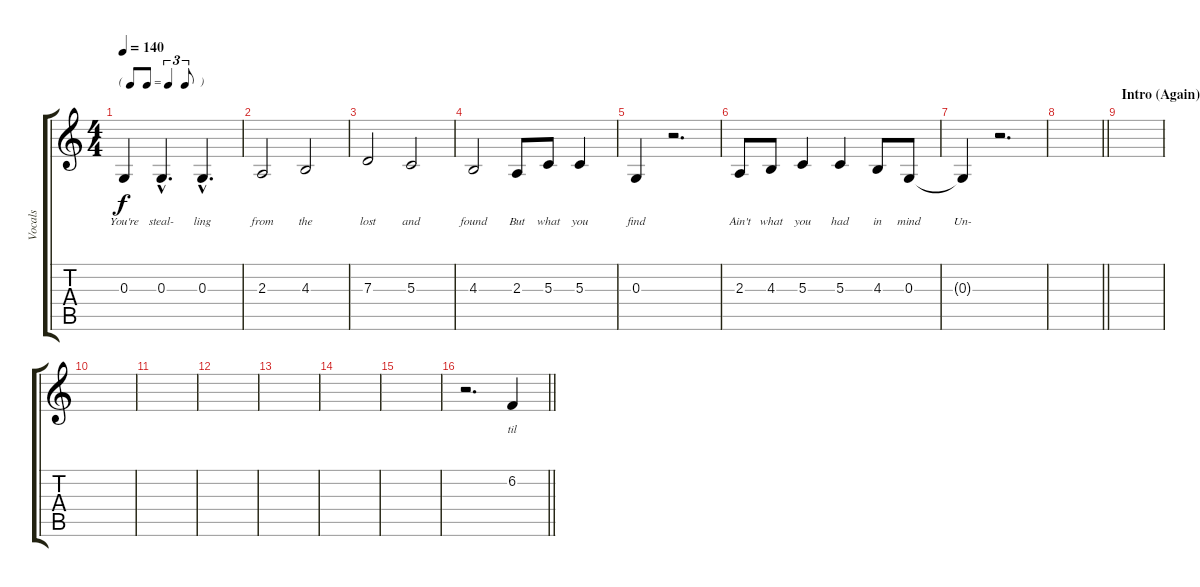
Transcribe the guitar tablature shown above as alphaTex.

\track ("Vocals" "Vocals") {instrument sopranosax}
\staff {score tabs}
\tuning (E4 B3 G3 D3 A2 E2) {hide}
\ts (4 4)
\tf triplet8th
\tempo 140
\clef g2
\ks c
0.3.4{lyrics (0 "You're") lyrics (1 "") lyrics (2 "") lyrics (3 "") lyrics (4 "") dy f} 0.3{hac}.4{d lyrics (0 "steal-") lyrics (1 "") lyrics (2 "") lyrics (3 "") lyrics (4 "")} 0.3{hac}.4{d lyrics (0 "ling") lyrics (1 "") lyrics (2 "") lyrics (3 "") lyrics (4 "")} |
2.3.2{lyrics (0 "from") lyrics (1 "") lyrics (2 "") lyrics (3 "") lyrics (4 "")} 4.3.2{lyrics (0 "the") lyrics (1 "") lyrics (2 "") lyrics (3 "") lyrics (4 "")} |
7.3.2{lyrics (0 "lost") lyrics (1 "") lyrics (2 "") lyrics (3 "") lyrics (4 "")} 5.3.2{lyrics (0 "and") lyrics (1 "") lyrics (2 "") lyrics (3 "") lyrics (4 "")} |
4.3.2{lyrics (0 "found") lyrics (1 "") lyrics (2 "") lyrics (3 "") lyrics (4 "")} 2.3.8{lyrics (0 "But") lyrics (1 "") lyrics (2 "") lyrics (3 "") lyrics (4 "")} 5.3.8{lyrics (0 "what") lyrics (1 "") lyrics (2 "") lyrics (3 "") lyrics (4 "")} 5.3.4{lyrics (0 "you") lyrics (1 "") lyrics (2 "") lyrics (3 "") lyrics (4 "")} |
0.3.4{lyrics (0 "find") lyrics (1 "") lyrics (2 "") lyrics (3 "") lyrics (4 "")} r.2{d} |
2.3.8{lyrics (0 "Ain't") lyrics (1 "") lyrics (2 "") lyrics (3 "") lyrics (4 "")} 4.3.8{lyrics (0 "what") lyrics (1 "") lyrics (2 "") lyrics (3 "") lyrics (4 "")} 5.3.4{lyrics (0 "you") lyrics (1 "") lyrics (2 "") lyrics (3 "") lyrics (4 "")} 5.3.4{lyrics (0 "had") lyrics (1 "") lyrics (2 "") lyrics (3 "") lyrics (4 "")} 4.3.8{lyrics (0 "in") lyrics (1 "") lyrics (2 "") lyrics (3 "") lyrics (4 "")} 0.3.8{lyrics (0 "mind") lyrics (1 "") lyrics (2 "") lyrics (3 "") lyrics (4 "")} |
0.3{t}.4{lyrics (0 "Un-") lyrics (1 "") lyrics (2 "") lyrics (3 "") lyrics (4 "")} r.2{d} |
\barLineRight lightlight
|
\section ("" "Intro (Again)")
|
|
|
|
|
|
|
\barLineRight lightlight
r.2{d} 6.2.4{lyrics (0 "til") lyrics (1 "") lyrics (2 "") lyrics (3 "") lyrics (4 "")}
